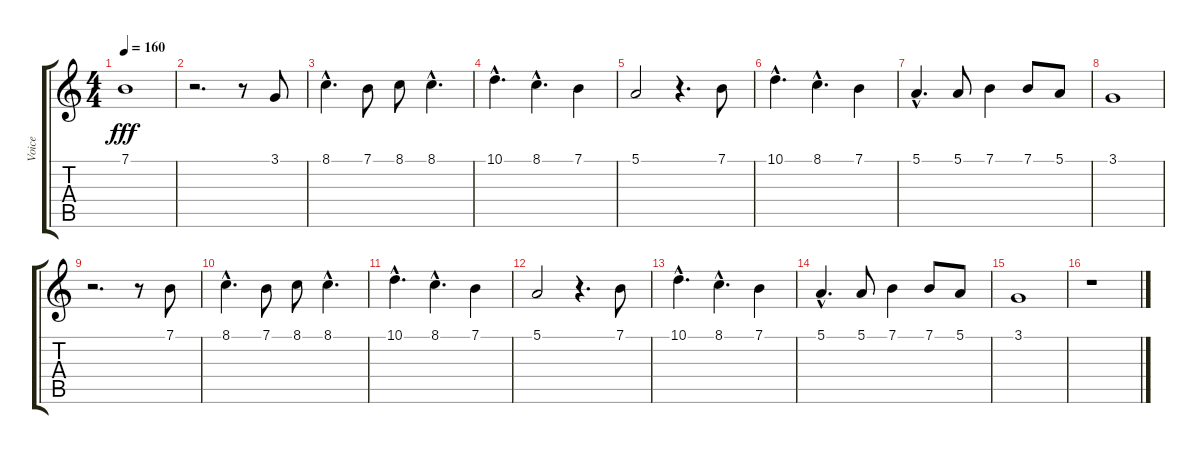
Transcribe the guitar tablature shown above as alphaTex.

\track ("Voice" "Voice") {instrument choiraahs}
\staff {score tabs}
\tuning (E4 B3 G3 D3 A2 E2) {hide}
\ts (4 4)
\tempo 160
\clef g2
\ks c
7.1.1{dy fff} |
r.2{d} r.8 3.1.8 |
8.1{hac}.4{d} 7.1.8 8.1.8 8.1{hac}.4{d} |
10.1{hac}.4{d} 8.1{hac}.4{d} 7.1.4 |
5.1.2 r.4{d} 7.1.8 |
10.1{hac}.4{d} 8.1{hac}.4{d} 7.1.4 |
5.1{hac}.4{d} 5.1.8 7.1.4 7.1.8 5.1.8 |
3.1.1 |
r.2{d} r.8 7.1.8 |
8.1{hac}.4{d} 7.1.8 8.1.8 8.1{hac}.4{d} |
10.1{hac}.4{d} 8.1{hac}.4{d} 7.1.4 |
5.1.2 r.4{d} 7.1.8 |
10.1{hac}.4{d} 8.1{hac}.4{d} 7.1.4 |
5.1{hac}.4{d} 5.1.8 7.1.4 7.1.8 5.1.8 |
3.1.1 |
r.1
